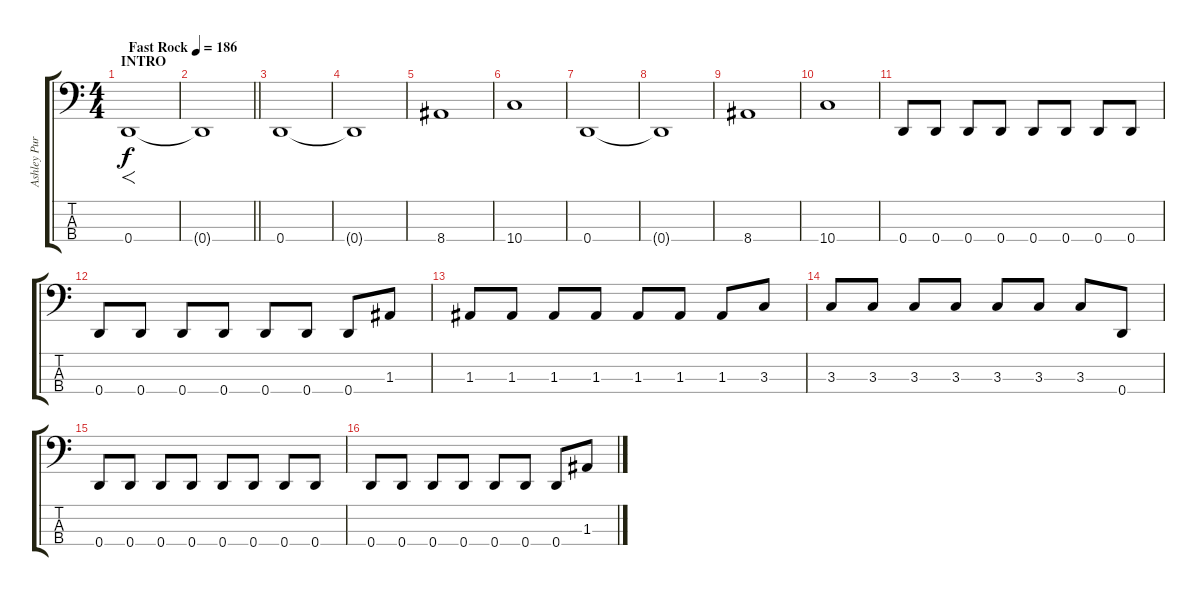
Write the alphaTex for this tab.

\track ("Ashley Purdy" "Ashley Pur") {instrument electricbassfinger}
\staff {score tabs}
\tuning (G2 D2 A1 D1) {hide}
\ts (4 4)
\section ("" "INTRO")
\tempo (186 "Fast Rock")
\clef f4
\ks c
0.4.1{f dy f instrument electricbassfinger} |
\barLineRight lightlight
0.4{t}.1 |
0.4.1 |
0.4{t}.1 |
8.4.1 |
10.4.1 |
0.4.1 |
0.4{t}.1 |
8.4.1 |
10.4.1 |
0.4.8 0.4.8 0.4.8 0.4.8 0.4.8 0.4.8 0.4.8 0.4.8 |
0.4.8 0.4.8 0.4.8 0.4.8 0.4.8 0.4.8 0.4.8 1.3.8 |
1.3.8 1.3.8 1.3.8 1.3.8 1.3.8 1.3.8 1.3.8 3.3.8 |
3.3.8 3.3.8 3.3.8 3.3.8 3.3.8 3.3.8 3.3.8 0.4.8 |
0.4.8 0.4.8 0.4.8 0.4.8 0.4.8 0.4.8 0.4.8 0.4.8 |
0.4.8 0.4.8 0.4.8 0.4.8 0.4.8 0.4.8 0.4.8 1.3.8
